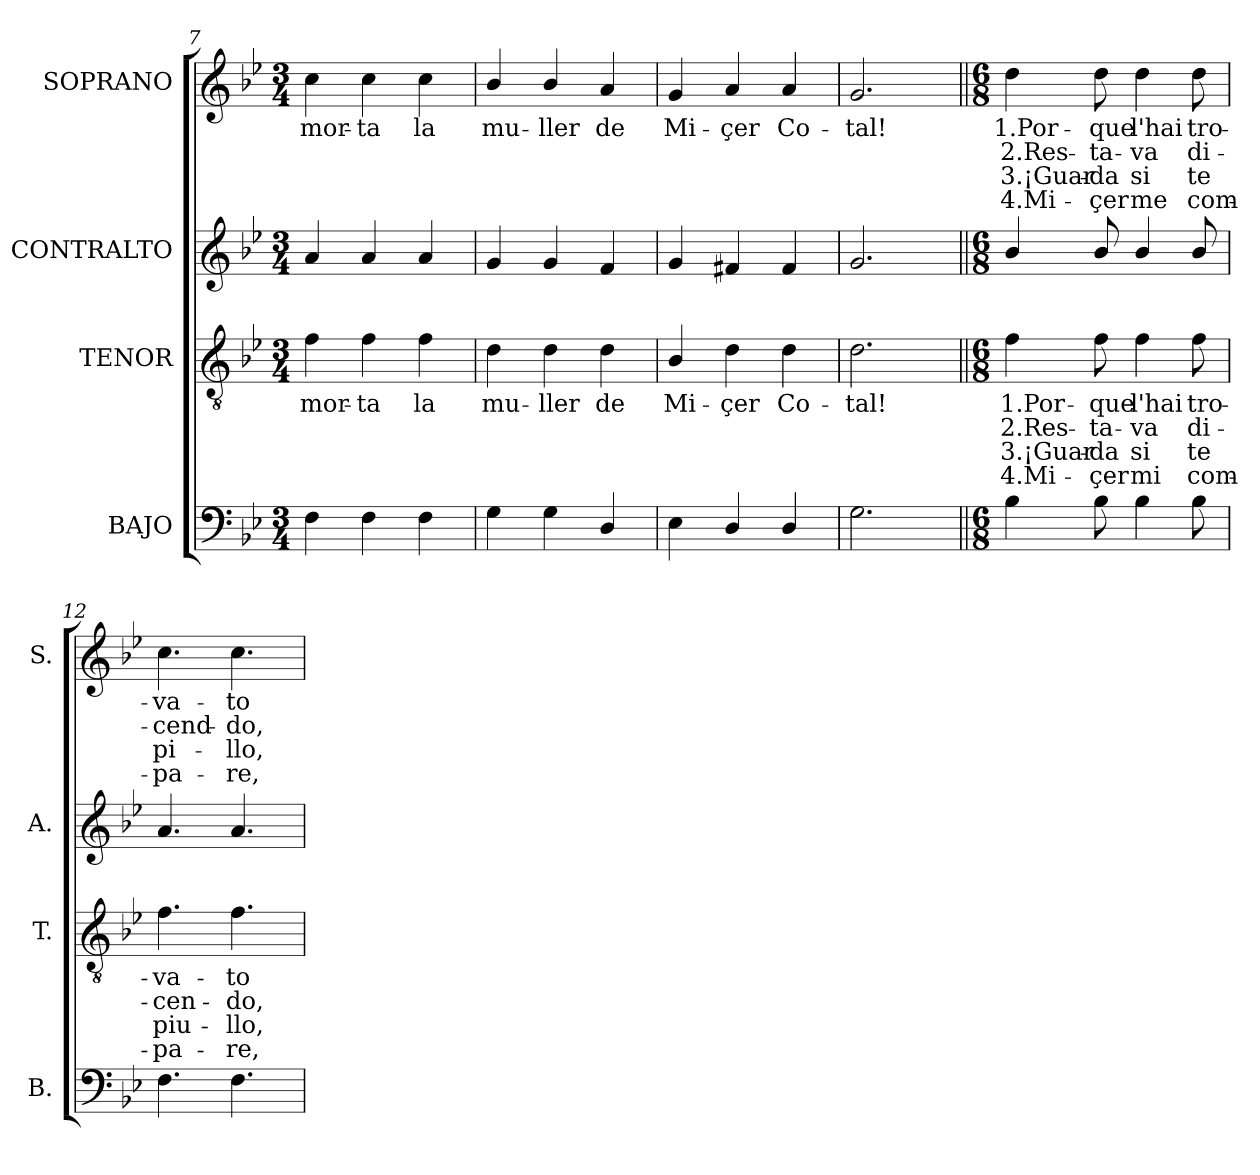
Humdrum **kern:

**kern	**kern	**text	**text	**text	**text	**kern	**kern	**text	**text	**text	**text
*part4	*part3	*part3	*part3	*part3	*part3	*part2	*part1	*part1	*part1	*part1	*part1
*staff4	*staff3	*staff3	*staff3	*staff3	*staff3	*staff2	*staff1	*staff1	*staff1	*staff1	*staff1
*I"BAJO	*I"TENOR	*	*	*	*	*I"CONTRALTO	*I"SOPRANO	*	*	*	*
*I'B.	*I'T.	*	*	*	*	*I'A.	*I'S.	*	*	*	*
*clefF4	*clefGv2	*	*	*	*	*clefG2	*clefG2	*	*	*	*
*	*ITrd7c12	*	*	*	*	*	*	*	*	*	*
*k[b-e-]	*k[b-e-]	*	*	*	*	*k[b-e-]	*k[b-e-]	*	*	*	*
*B-:	*B-:	*	*	*	*	*B-:	*B-:	*	*	*	*
*M3/4	*M3/4	*	*	*	*	*M3/4	*M3/4	*	*	*	*
=7	=7	=7	=7	=7	=7	=7	=7	=7	=7	=7	=7
!	!	!LO:LY:b:color=#000000	!	!	!	!	!	!	!	!	!
!	!	!	!	!	!	!	!	!LO:LY:b:color=#000000	!	!	!
4Fi\	4Fi\	mor-	.	.	.	4ai/	4cci\	mor-	.	.	.
!	!	!LO:LY:b:color=#000000	!	!	!	!	!	!	!	!	!
!	!	!	!	!	!	!	!	!LO:LY:b:color=#000000	!	!	!
4Fi\	4Fi\	-ta	.	.	.	4ai/	4cci\	-ta	.	.	.
!	!	!LO:LY:b:color=#000000	!	!	!	!	!	!	!	!	!
!	!	!	!	!	!	!	!	!LO:LY:b:color=#000000	!	!	!
4Fi\	4Fi\	la	.	.	.	4ai/	4cci\	la	.	.	.
=8	=8	=8	=8	=8	=8	=8	=8	=8	=8	=8	=8
!	!	!LO:LY:b:color=#000000	!	!	!	!	!	!	!	!	!
!	!	!	!	!	!	!	!	!LO:LY:b:color=#000000	!	!	!
4Gi\	4Di\	mu-	.	.	.	4gi/	4b-i/	mu-	.	.	.
!	!	!LO:LY:b:color=#000000	!	!	!	!	!	!	!	!	!
!	!	!	!	!	!	!	!	!LO:LY:b:color=#000000	!	!	!
4Gi\	4Di\	-ller	.	.	.	4gi/	4b-i/	-ller	.	.	.
!	!	!LO:LY:b:color=#000000	!	!	!	!	!	!	!	!	!
!	!	!	!	!	!	!	!	!LO:LY:b:color=#000000	!	!	!
4Di/	4Di\	de	.	.	.	4fi/	4ai/	de	.	.	.
!!LO:LB:g=z
=9	=9	=9	=9	=9	=9	=9	=9	=9	=9	=9	=9
!	!	!LO:LY:b:color=#000000	!	!	!	!	!	!	!	!	!
!	!	!	!	!	!	!	!	!LO:LY:b:color=#000000	!	!	!
4E-i\	4BB-i/	Mi-	.	.	.	4gi/	4gi/	Mi-	.	.	.
!	!	!LO:LY:b:color=#000000	!	!	!	!	!	!	!	!	!
!	!	!	!	!	!	!	!	!LO:LY:b:color=#000000	!	!	!
4Di/	4Di\	-çer	.	.	.	4f#Xi/	4ai/	-çer	.	.	.
!	!	!LO:LY:b:color=#000000	!	!	!	!	!	!	!	!	!
!	!	!	!	!	!	!	!	!LO:LY:b:color=#000000	!	!	!
4Di/	4Di\	Co-	.	.	.	4f#i/	4ai/	Co-	.	.	.
=10	=10	=10	=10	=10	=10	=10	=10	=10	=10	=10	=10
!	!	!LO:LY:b:color=#000000	!	!	!	!	!	!	!	!	!
!	!	!	!	!	!	!	!	!LO:LY:b:color=#000000	!	!	!
2.Gi\	2.Di\	-tal!	.	.	.	2.gi/	2.gi/	-tal!	.	.	.
=11||	=11||	=11||	=11||	=11||	=11||	=11||	=11||	=11||	=11||	=11||	=11||
*M6/8	*M6/8	*	*	*	*	*M6/8	*M6/8	*	*	*	*
!	!	!LO:LY:b:color=#000000	!LO:LY:b:color=#000000	!LO:LY:b:color=#000000	!LO:LY:b:color=#000000	!	!	!	!	!	!
!	!	!	!	!	!	!	!	!LO:LY:b:color=#000000	!LO:LY:b:color=#000000	!LO:LY:b:color=#000000	!LO:LY:b:color=#000000
4B-i\	4Fi\	1.Por-	2.Res-	3.¡Guar-	4.Mi-	4b-i/	4ddi\	1.Por-	2.Res-	3.¡Guar-	4.Mi-
!	!	!LO:LY:b:color=#000000	!LO:LY:b:color=#000000	!LO:LY:b:color=#000000	!LO:LY:b:color=#000000	!	!	!	!	!	!
!	!	!	!	!	!	!	!	!LO:LY:b:color=#000000	!LO:LY:b:color=#000000	!LO:LY:b:color=#000000	!LO:LY:b:color=#000000
8B-i\	8Fi\	-que	-ta-	-da	-çer	8b-i/	8ddi\	-que	-ta-	-da	-çer
!	!	!LO:LY:b:color=#000000	!LO:LY:b:color=#000000	!LO:LY:b:color=#000000	!LO:LY:b:color=#000000	!	!	!	!	!	!
!	!	!	!	!	!	!	!	!LO:LY:b:color=#000000	!LO:LY:b:color=#000000	!LO:LY:b:color=#000000	!LO:LY:b:color=#000000
4B-i\	4Fi\	l'hai	-va	si	mi	4b-i/	4ddi\	l'hai	-va	si	me
!	!	!LO:LY:b:color=#000000	!LO:LY:b:color=#000000	!LO:LY:b:color=#000000	!LO:LY:b:color=#000000	!	!	!	!	!	!
!	!	!	!	!	!	!	!	!LO:LY:b:color=#000000	!LO:LY:b:color=#000000	!LO:LY:b:color=#000000	!LO:LY:b:color=#000000
8B-i\	8Fi\	tro-	di-	te	com-	8b-i/	8ddi\	tro-	di-	te	com-
=12	=12	=12	=12	=12	=12	=12	=12	=12	=12	=12	=12
!	!	!LO:LY:b:color=#000000	!LO:LY:b:color=#000000	!LO:LY:b:color=#000000	!LO:LY:b:color=#000000	!	!	!	!	!	!
!	!	!	!	!	!	!	!	!LO:LY:b:color=#000000	!LO:LY:b:color=#000000	!LO:LY:b:color=#000000	!LO:LY:b:color=#000000
4.Fi\	4.Fi\	-va-	-cen-	piu-	-pa-	4.ai/	4.cci\	-va-	-cend-	pi-	-pa-
!	!	!LO:LY:b:color=#000000	!LO:LY:b:color=#000000	!LO:LY:b:color=#000000	!LO:LY:b:color=#000000	!	!	!	!	!	!
!	!	!	!	!	!	!	!	!LO:LY:b:color=#000000	!LO:LY:b:color=#000000	!LO:LY:b:color=#000000	!LO:LY:b:color=#000000
4.Fi\	4.Fi\	-to	-do,	-llo,	-re,	4.ai/	4.cci\	-to	-do,	-llo,	-re,
=	=	=	=	=	=	=	=	=	=	=	=
*-	*-	*-	*-	*-	*-	*-	*-	*-	*-	*-	*-
